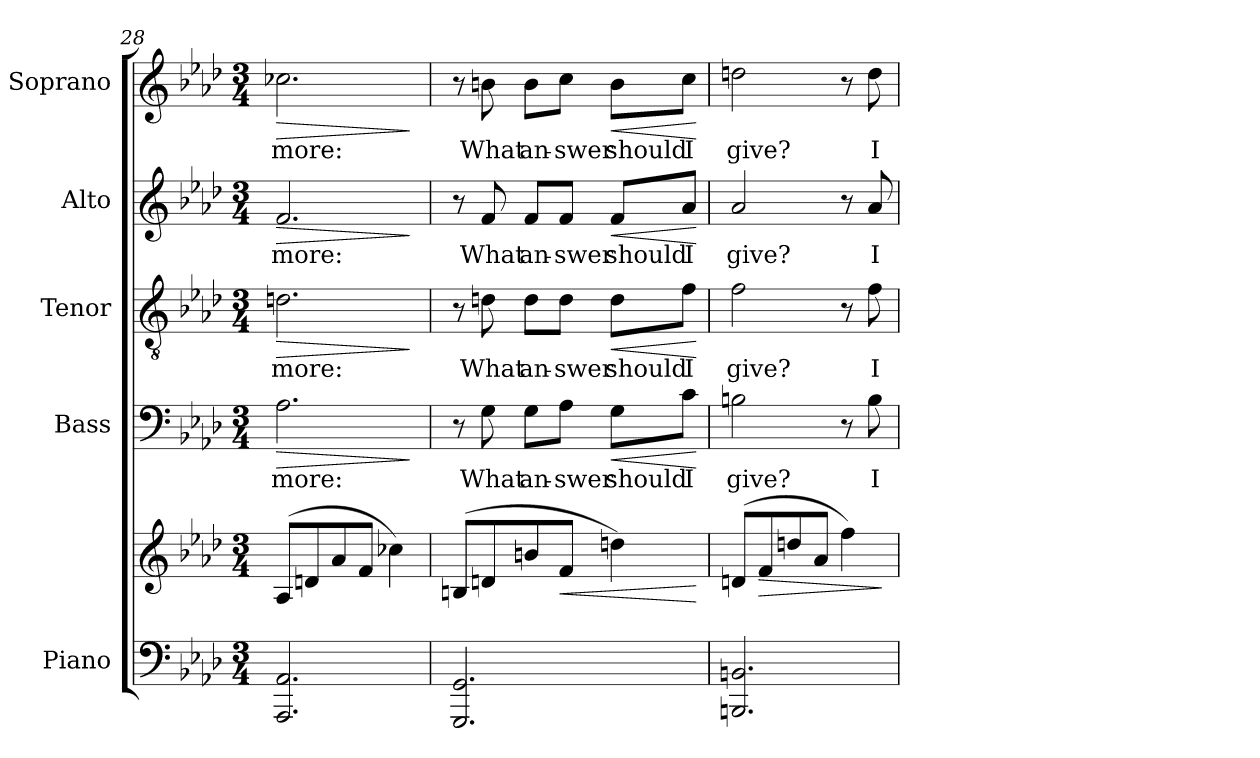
**kern	**kern	**dynam	**kern	**text	**dynam	**kern	**text	**dynam	**kern	**text	**dynam	**kern	**text	**dynam
*part5	*part5	*part5	*part4	*part4	*part4	*part3	*part3	*part3	*part2	*part2	*part2	*part1	*part1	*part1
*staff6	*staff5	*staff5/6	*staff4	*staff4	*staff4	*staff3	*staff3	*staff3	*staff2	*staff2	*staff2	*staff1	*staff1	*staff1
*I"Piano	*	*	*I"Bass	*	*	*I"Tenor	*	*	*I"Alto	*	*	*I"Soprano	*	*
*I'Pno.	*	*	*I'B.	*	*	*I'T.	*	*	*I'A.	*	*	*I'S.	*	*
*clefF4	*clefG2	*	*clefF4	*	*	*clefGv2	*	*	*clefG2	*	*	*clefG2	*	*
*k[b-e-a-d-]	*k[b-e-a-d-]	*	*k[b-e-a-d-]	*	*	*k[b-e-a-d-]	*	*	*k[b-e-a-d-]	*	*	*k[b-e-a-d-]	*	*
*M3/4	*M3/4	*	*M3/4	*	*	*M3/4	*	*	*M3/4	*	*	*M3/4	*	*
=28	=28	=28	=28	=28	=28	=28	=28	=28	=28	=28	=28	=28	=28	=28
!	!	!	!	!	!LO:HP:b	!	!	!LO:HP:b	!	!	!LO:HP:b	!	!	!LO:HP:b
2.AAA-/ 2.AA-/	(8A-/L	.	2.A-\	more:	>	2.dn\	more:	>	2.f/	more:	>	2.cc-X\	more:	>
.	8dn/	.	.	.	.	.	.	.	.	.	.	.	.	.
.	8a-/	.	.	.	.	.	.	.	.	.	.	.	.	.
.	8f/J	.	.	.	.	.	.	.	.	.	.	.	.	.
.	4cc-X\)	.	.	.	.	.	.	.	.	.	.	.	.	.
.	.	.	.	.	]	.	.	]	.	.	]	.	.	]
=29	=29	=29	=29	=29	=29	=29	=29	=29	=29	=29	=29	=29	=29	=29
2.GGG/ 2.GG/	(8Bn/L	.	8r	.	.	8r	.	.	8r	.	.	8r	.	.
.	8dn/	.	8G\	What	.	8dn\	What	.	8f/	What	.	8bn\	What	.
.	8bn/	.	8G\L	an-	.	8d\L	an-	.	8f/L	an-	.	8b\L	an-	.
!	!	!LO:HP:b	!	!	!	!	!	!	!	!	!	!	!	!
.	8f/J	<	8A-\J	-swer	.	8d\J	-swer	.	8f/J	-swer	.	8cc\J	-swer	.
!	!	!	!	!	!LO:HP:b	!	!	!LO:HP:b	!	!	!LO:HP:b	!	!	!LO:HP:b
.	4ddn\)	.	8G\L	should	<	8d\L	should	<	8f/L	should	<	8b\L	should	<
.	.	.	8c\J	I	.	8f\J	I	.	8a-/J	I	.	8cc\J	I	.
.	.	[	.	.	[	.	.	[	.	.	[	.	.	[
=30	=30	=30	=30	=30	=30	=30	=30	=30	=30	=30	=30	=30	=30	=30
2.BBBn/ 2.BBn/	(8dn/L	.	2Bn\	give?	.	2f\	give?	.	2a-/	give?	.	2ddn\	give?	.
!	!	!LO:HP:b	!	!	!	!	!	!	!	!	!	!	!	!
.	8f/	>	.	.	.	.	.	.	.	.	.	.	.	.
.	8ddn/	.	.	.	.	.	.	.	.	.	.	.	.	.
.	8a-/J	.	.	.	.	.	.	.	.	.	.	.	.	.
.	4ff\)	.	8r	.	.	8r	.	.	8r	.	.	8r	.	.
.	.	.	8B\	I	.	8f\	I	.	8a-/	I	.	8dd\	I	.
.	.	]	.	.	.	.	.	.	.	.	.	.	.	.
=	=	=	=	=	=	=	=	=	=	=	=	=	=	=
*-	*-	*-	*-	*-	*-	*-	*-	*-	*-	*-	*-	*-	*-	*-
